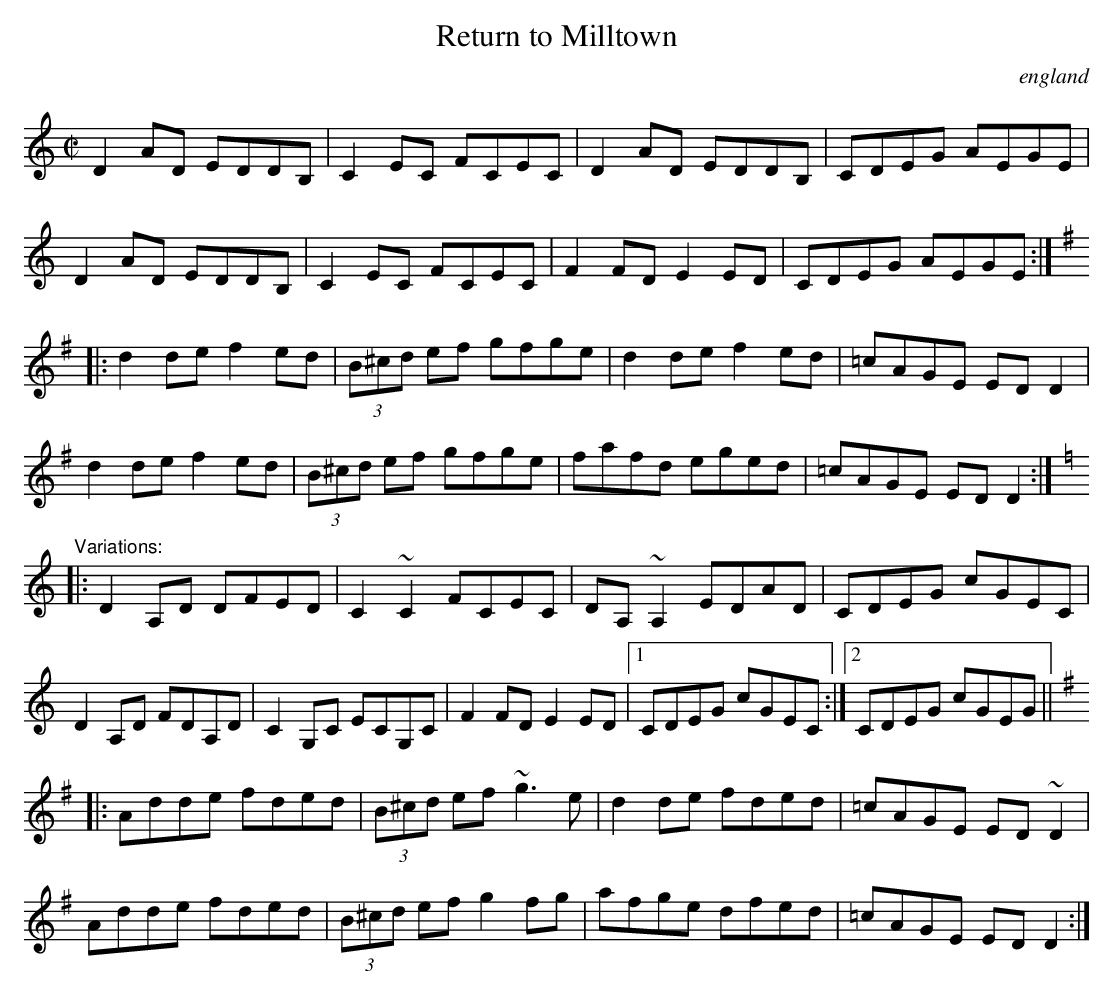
X:1
T:Return to Milltown
O:england
M:C|
K:Ddor
D2AD EDDB,|C2EC FCEC|D2AD EDDB,|CDEG AEGE|
D2AD EDDB,|C2EC FCEC|F2FD E2ED|CDEG AEGE:|
K:Dmix
|:d2de f2ed|(3B^cd ef gfge|d2de f2ed|=cAGE EDD2|
d2de f2ed|(3B^cd ef gfge|fafd eged|=cAGE EDD2:|
K:Ddor
"Variations:"
|:D2A,D DFED|C2~C2 FCEC|DA,~A,2 EDAD|CDEG cGEC|
D2A,D FDA,D|C2G,C ECG,C|F2FD E2ED|1 CDEG cGEC:|2 CDEG cGEG||
K:Dmix
|:Adde fded|(3B^cd ef ~g3e|d2de fded|=cAGE ED~D2|
Adde fded|(3B^cd ef g2fg|afge dfed|=cAGE EDD2:|
